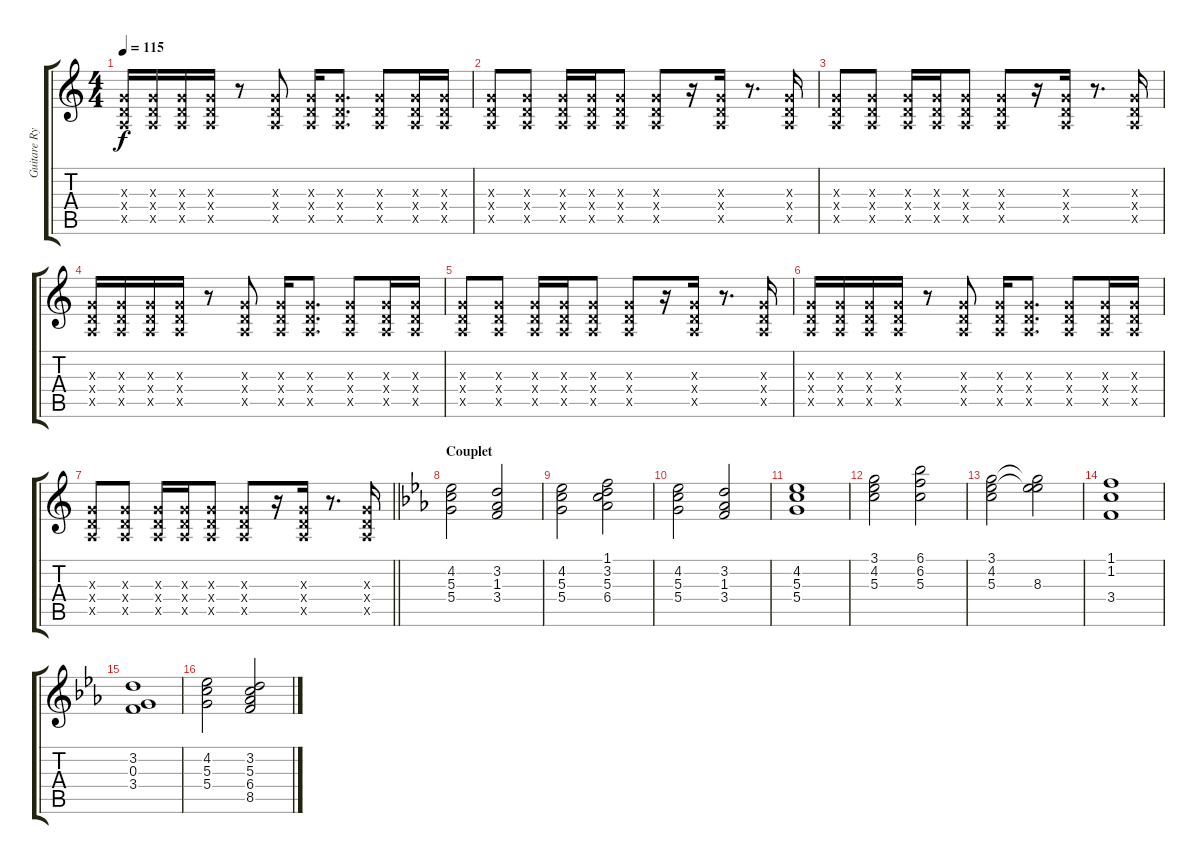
\track ("Guitare Rythmique" "Guitare Ry") {instrument electricguitarclean}
\staff {score tabs}
\tuning (E4 B3 G3 D3 A2 E2) {hide}
\ts (4 4)
\tempo 115
\clef g2
\ks c
(0.3{x} 0.4{x} 0.5{x}).16{dy f} (0.3{x} 0.4{x} 0.5{x}).16 (0.3{x} 0.4{x} 0.5{x}).16 (0.3{x} 0.4{x} 0.5{x}).16 r.8 (0.3{x} 0.4{x} 0.5{x}).8 (0.3{x} 0.4{x} 0.5{x}).16 (0.3{x} 0.4{x} 0.5{x}).8{d} (0.3{x} 0.4{x} 0.5{x}).8 (0.3{x} 0.4{x} 0.5{x}).16 (0.3{x} 0.4{x} 0.5{x}).16 |
(0.3{x} 0.4{x} 0.5{x}).8 (0.3{x} 0.4{x} 0.5{x}).8 (0.3{x} 0.4{x} 0.5{x}).16 (0.3{x} 0.4{x} 0.5{x}).16 (0.3{x} 0.4{x} 0.5{x}).8 (0.3{x} 0.4{x} 0.5{x}).8 r.16 (0.3{x} 0.4{x} 0.5{x}).16 r.8{d} (0.3{x} 0.4{x} 0.5{x}).16 |
(0.3{x} 0.4{x} 0.5{x}).8 (0.3{x} 0.4{x} 0.5{x}).8 (0.3{x} 0.4{x} 0.5{x}).16 (0.3{x} 0.4{x} 0.5{x}).16 (0.3{x} 0.4{x} 0.5{x}).8 (0.3{x} 0.4{x} 0.5{x}).8 r.16 (0.3{x} 0.4{x} 0.5{x}).16 r.8{d} (0.3{x} 0.4{x} 0.5{x}).16 |
(0.3{x} 0.4{x} 0.5{x}).16 (0.3{x} 0.4{x} 0.5{x}).16 (0.3{x} 0.4{x} 0.5{x}).16 (0.3{x} 0.4{x} 0.5{x}).16 r.8 (0.3{x} 0.4{x} 0.5{x}).8 (0.3{x} 0.4{x} 0.5{x}).16 (0.3{x} 0.4{x} 0.5{x}).8{d} (0.3{x} 0.4{x} 0.5{x}).8 (0.3{x} 0.4{x} 0.5{x}).16 (0.3{x} 0.4{x} 0.5{x}).16 |
(0.3{x} 0.4{x} 0.5{x}).8 (0.3{x} 0.4{x} 0.5{x}).8 (0.3{x} 0.4{x} 0.5{x}).16 (0.3{x} 0.4{x} 0.5{x}).16 (0.3{x} 0.4{x} 0.5{x}).8 (0.3{x} 0.4{x} 0.5{x}).8 r.16 (0.3{x} 0.4{x} 0.5{x}).16 r.8{d} (0.3{x} 0.4{x} 0.5{x}).16 |
(0.3{x} 0.4{x} 0.5{x}).16 (0.3{x} 0.4{x} 0.5{x}).16 (0.3{x} 0.4{x} 0.5{x}).16 (0.3{x} 0.4{x} 0.5{x}).16 r.8 (0.3{x} 0.4{x} 0.5{x}).8 (0.3{x} 0.4{x} 0.5{x}).16 (0.3{x} 0.4{x} 0.5{x}).8{d} (0.3{x} 0.4{x} 0.5{x}).8 (0.3{x} 0.4{x} 0.5{x}).16 (0.3{x} 0.4{x} 0.5{x}).16 |
\barLineRight lightlight
(0.3{x} 0.4{x} 0.5{x}).8 (0.3{x} 0.4{x} 0.5{x}).8 (0.3{x} 0.4{x} 0.5{x}).16 (0.3{x} 0.4{x} 0.5{x}).16 (0.3{x} 0.4{x} 0.5{x}).8 (0.3{x} 0.4{x} 0.5{x}).8 r.16 (0.3{x} 0.4{x} 0.5{x}).16 r.8{d} (0.3{x} 0.4{x} 0.5{x}).16 |
\section ("" "Couplet")
\ks eb
(4.2 5.3 5.4).2 (3.2 1.3 3.4).2 |
(4.2 5.3 5.4).2 (1.1 3.2 5.3 6.4).2 |
(4.2 5.3 5.4).2 (3.2 1.3 3.4).2 |
(4.2 5.3 5.4).1 |
(3.1 4.2 5.3).2 (6.1 6.2 5.3).2 |
(3.1 4.2 5.3).2 (3.1{t} 4.2{t} 8.3).2 |
(1.1 1.2 3.4).1 |
(3.2 0.3 3.4).1 |
(4.2 5.3 5.4).2 (3.2 5.3 6.4 8.5).2
